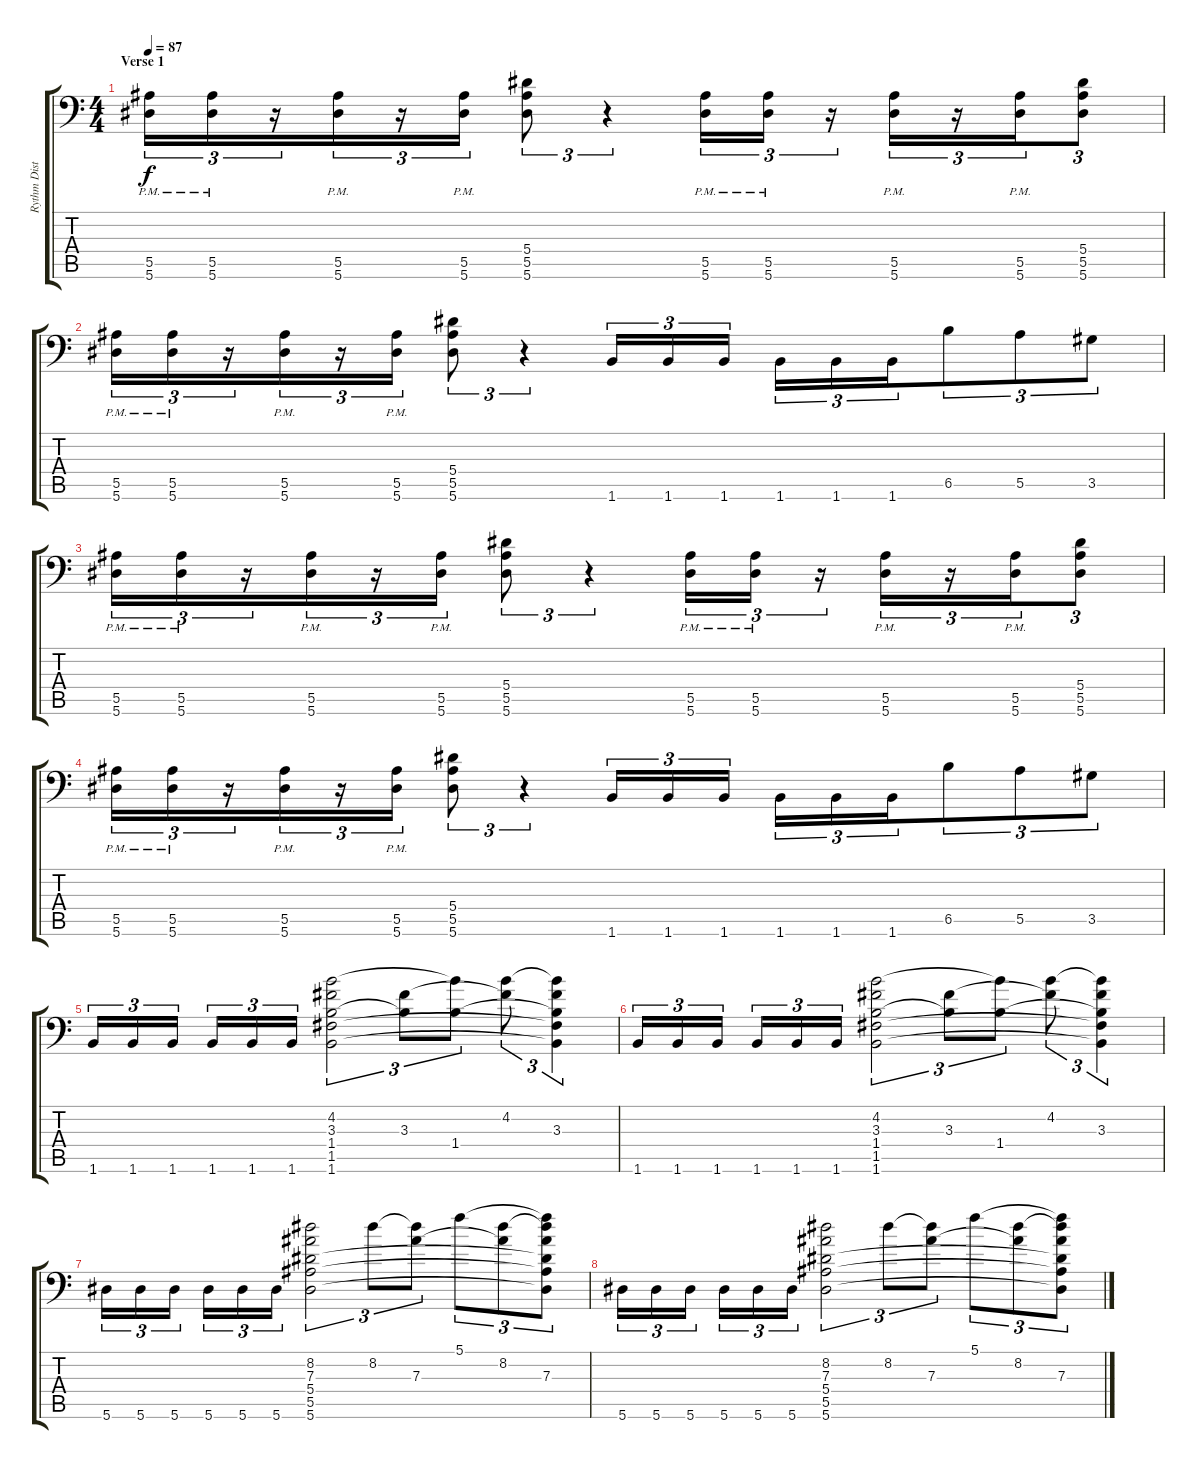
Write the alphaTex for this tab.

\track ("Rythm Dist. Guitar 2" "Rythm Dist") {instrument distortionguitar}
\staff {score tabs}
\tuning (C4 G3 Eb3 Bb2 F2 Bb1) {hide}
\ts (4 4)
\section ("" "Verse 1")
\tempo 87
\clef f4
\ks c
(5.5{pm} 5.6{pm}).16{tu (3 2) dy f} (5.5{pm} 5.6{pm}).16{tu (3 2) beam merge} r.16{tu (3 2)} (5.5{pm} 5.6{pm}).16{tu (3 2) beam merge} r.16{tu (3 2)} (5.5{pm} 5.6{pm}).16{tu (3 2)} (5.4 5.5 5.6).8{tu (3 2)} r.4{tu (3 2)} (5.5{pm} 5.6{pm}).16{tu (3 2)} (5.5{pm} 5.6{pm}).16{tu (3 2)} r.16{tu (3 2) beam merge} (5.5{pm} 5.6{pm}).16{tu (3 2) beam merge} r.16{tu (3 2)} (5.5{pm} 5.6{pm}).16{tu (3 2) beam merge} (5.4 5.5 5.6).8{tu (3 2)} |
(5.5{pm} 5.6{pm}).16{tu (3 2)} (5.5{pm} 5.6{pm}).16{tu (3 2) beam merge} r.16{tu (3 2)} (5.5{pm} 5.6{pm}).16{tu (3 2) beam merge} r.16{tu (3 2)} (5.5{pm} 5.6{pm}).16{tu (3 2)} (5.4 5.5 5.6).8{tu (3 2)} r.4{tu (3 2)} 1.6.16{tu (3 2)} 1.6.16{tu (3 2)} 1.6.16{tu (3 2) beam splitsecondary} 1.6.16{tu (3 2) beam merge} 1.6.16{tu (3 2)} 1.6.16{tu (3 2) beam merge} 6.5.8{tu (3 2) beam merge} 5.5.8{tu (3 2) beam merge} 3.5.8{tu (3 2)} |
(5.5{pm} 5.6{pm}).16{tu (3 2)} (5.5{pm} 5.6{pm}).16{tu (3 2) beam merge} r.16{tu (3 2)} (5.5{pm} 5.6{pm}).16{tu (3 2) beam merge} r.16{tu (3 2)} (5.5{pm} 5.6{pm}).16{tu (3 2)} (5.4 5.5 5.6).8{tu (3 2)} r.4{tu (3 2)} (5.5{pm} 5.6{pm}).16{tu (3 2)} (5.5{pm} 5.6{pm}).16{tu (3 2)} r.16{tu (3 2) beam merge} (5.5{pm} 5.6{pm}).16{tu (3 2) beam merge} r.16{tu (3 2)} (5.5{pm} 5.6{pm}).16{tu (3 2) beam merge} (5.4 5.5 5.6).8{tu (3 2)} |
(5.5{pm} 5.6{pm}).16{tu (3 2)} (5.5{pm} 5.6{pm}).16{tu (3 2) beam merge} r.16{tu (3 2)} (5.5{pm} 5.6{pm}).16{tu (3 2) beam merge} r.16{tu (3 2)} (5.5{pm} 5.6{pm}).16{tu (3 2)} (5.4 5.5 5.6).8{tu (3 2)} r.4{tu (3 2)} 1.6.16{tu (3 2)} 1.6.16{tu (3 2)} 1.6.16{tu (3 2) beam splitsecondary} 1.6.16{tu (3 2) beam merge} 1.6.16{tu (3 2)} 1.6.16{tu (3 2) beam merge} 6.5.8{tu (3 2) beam merge} 5.5.8{tu (3 2) beam merge} 3.5.8{tu (3 2)} |
1.6.16{tu (3 2) beam merge} 1.6.16{tu (3 2) beam merge} 1.6.16{tu (3 2) beam splitsecondary} 1.6.16{tu (3 2) beam merge} 1.6.16{tu (3 2)} 1.6.16{tu (3 2)} (4.2 3.3 1.4 1.5 1.6).2{tu (3 2)} (3.3 1.4{t}).8{tu (3 2) beam merge} (4.2{t} 1.4).8{tu (3 2)} (4.2 3.3{t}).8{tu (3 2)} (4.2{t} 3.3 1.4{t} 1.5{t} 1.6{t}).4{tu (3 2)} |
1.6.16{tu (3 2) beam merge} 1.6.16{tu (3 2) beam merge} 1.6.16{tu (3 2) beam splitsecondary} 1.6.16{tu (3 2) beam merge} 1.6.16{tu (3 2)} 1.6.16{tu (3 2)} (4.2 3.3 1.4 1.5 1.6).2{tu (3 2)} (3.3 1.4{t}).8{tu (3 2) beam merge} (4.2{t} 1.4).8{tu (3 2)} (4.2 3.3{t}).8{tu (3 2)} (4.2{t} 3.3 1.4{t} 1.5{t} 1.6{t}).4{tu (3 2)} |
5.6.16{tu (3 2) beam merge} 5.6.16{tu (3 2) beam merge} 5.6.16{tu (3 2) beam splitsecondary} 5.6.16{tu (3 2) beam merge} 5.6.16{tu (3 2)} 5.6.16{tu (3 2)} (8.2 7.3 5.4 5.5 5.6).2{tu (3 2)} 8.2.8{tu (3 2) beam merge} (8.2{t} 7.3).8{tu (3 2)} 5.1.8{tu (3 2)} (8.2 7.3{t}).8{tu (3 2) beam merge} (5.1{t} 8.2{t} 7.3 5.4{t} 5.5{t} 5.6{t}).8{tu (3 2)} |
5.6.16{tu (3 2) beam merge} 5.6.16{tu (3 2) beam merge} 5.6.16{tu (3 2) beam splitsecondary} 5.6.16{tu (3 2) beam merge} 5.6.16{tu (3 2)} 5.6.16{tu (3 2)} (8.2 7.3 5.4 5.5 5.6).2{tu (3 2)} 8.2.8{tu (3 2) beam merge} (8.2{t} 7.3).8{tu (3 2)} 5.1.8{tu (3 2)} (8.2 7.3{t}).8{tu (3 2) beam merge} (5.1{t} 8.2{t} 7.3 5.4{t} 5.5{t} 5.6{t}).8{tu (3 2)}
